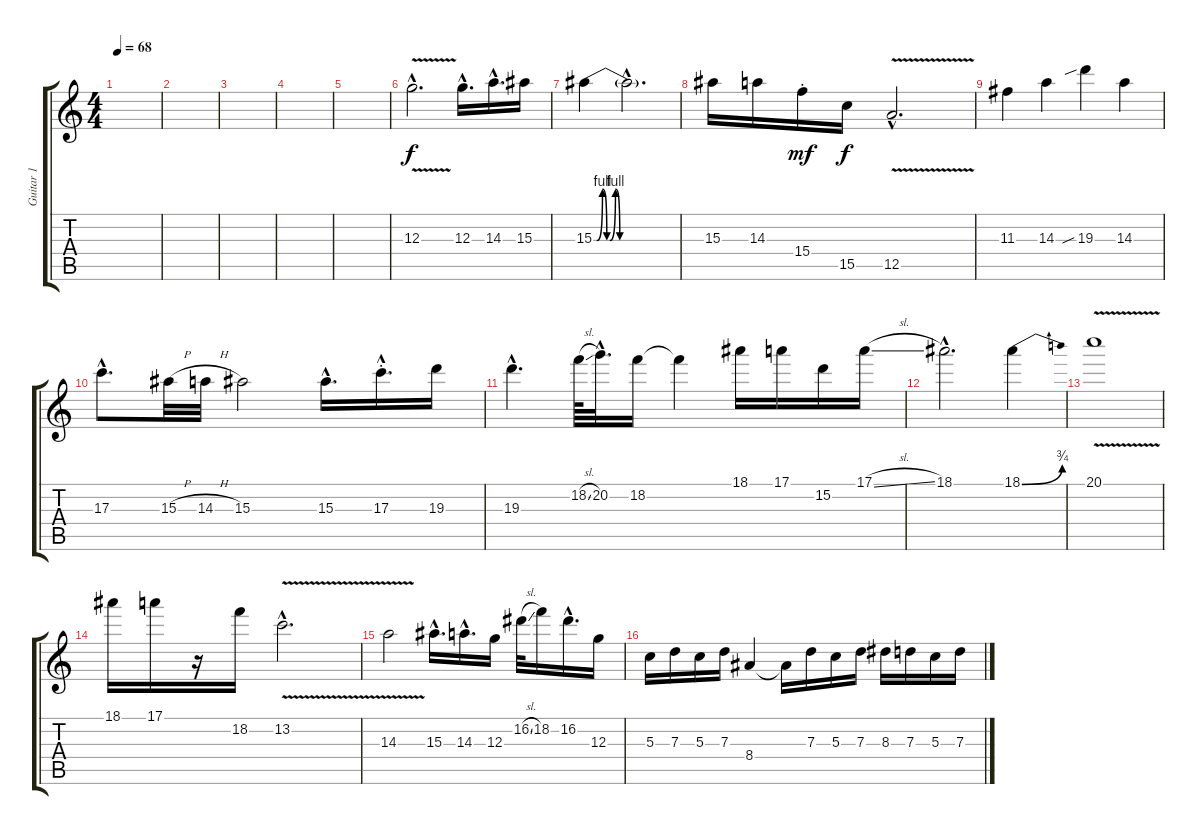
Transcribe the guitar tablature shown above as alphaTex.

\track ("Guitar 1" "Guitar 1") {instrument distortionguitar}
\staff {score tabs}
\tuning (E4 B3 G3 D3 A2 D2) {hide}
\ts (4 4)
\tempo 68
\clef g2
\ks c
|
|
|
|
|
12.3{v hac}.2{d volume 14 instrument distortionguitar} 12.3{hac}.16{d} 14.3{hac}.16{d} 15.3.16 |
15.3{be (custom 0 0 2 0 6 4 9 0 11 0 15 4 18 0 30 0 42 0 50 0 60 0)}.4 15.3{hac t}.2{d} |
15.3.16 14.3.16 15.4{st}.16{dy mf} 15.5.16{dy f} 12.5{v hac}.2{d} |
11.3.4 14.3.4 19.3{sib}.4 14.3.4 |
17.3{hac}.8{d} 15.3{h}.32 14.3{h}.32 15.3.2 15.3{hac}.16{d} 17.3{hac st}.16{d} 19.3.16 |
19.3{hac}.4{d} 18.2{sl}.64 20.2{hac}.32{d} 18.2.16 18.2{t}.4 18.1.16 17.1.16 15.2.16 17.1{sl}.16 |
18.1{hac}.2{d} 18.1{be (bend 0 0 60 3)}.4 |
20.1{v}.1 |
18.1.16 17.1.16 r.16 18.2.16 13.2{v hac}.2{d} |
14.3{v}.2 15.3{hac}.16{d} 14.3{hac}.16{d} 12.3.16 16.2{sl}.32 18.2.16 16.2{hac}.16{d} 12.3.16 |
5.3.16{volume 16 balance 2} 7.3.16 5.3.16 7.3.16 8.4.4 8.4{t}.16 7.3.16 5.3.16 7.3.16 8.3.16 7.3.16 5.3.16 7.3.16
